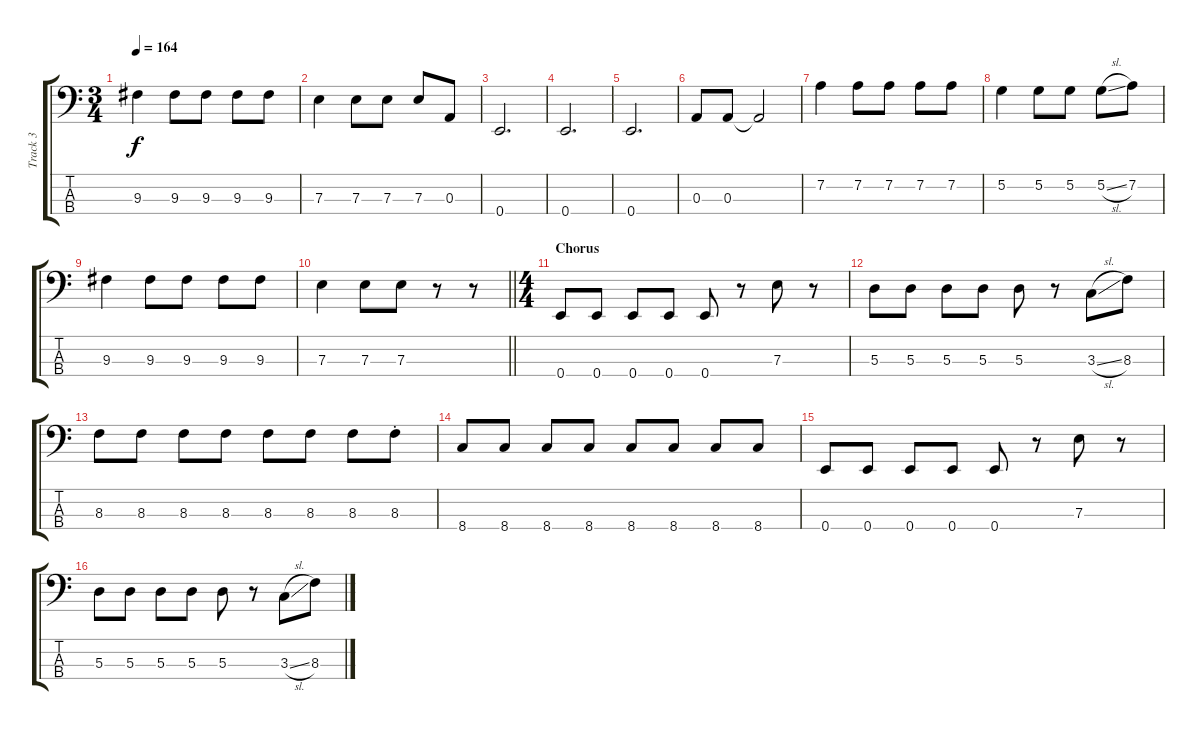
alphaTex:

\track ("Track 3" "Track 3") {instrument electricbassfinger}
\staff {score tabs}
\tuning (G2 D2 A1 E1) {hide}
\ts (3 4)
\tempo 164
\clef f4
\ks c
9.3.4{dy f} 9.3.8 9.3.8 9.3.8 9.3.8 |
7.3.4 7.3.8 7.3.8 7.3.8 0.3.8 |
0.4.2{d} |
0.4.2{d} |
0.4.2{d} |
0.3.8 0.3.8 0.3{t}.2 |
7.2.4 7.2.8 7.2.8 7.2.8 7.2.8 |
5.2.4 5.2.8 5.2.8 5.2{sl}.8 7.2.8 |
9.3.4 9.3.8 9.3.8 9.3.8 9.3.8 |
\barLineRight lightlight
7.3.4 7.3.8 7.3.8 r.8 r.8 |
\ts (4 4)
\section ("" "Chorus")
0.4.8 0.4.8 0.4.8 0.4.8 0.4.8 r.8 7.3.8 r.8 |
5.3.8 5.3.8 5.3.8 5.3.8 5.3.8 r.8 3.3{sl}.8 8.3.8 |
8.3.8 8.3.8 8.3.8 8.3.8 8.3.8 8.3.8 8.3.8 8.3{st}.8 |
8.4.8 8.4.8 8.4.8 8.4.8 8.4.8 8.4.8 8.4.8 8.4.8 |
0.4.8 0.4.8 0.4.8 0.4.8 0.4.8 r.8 7.3.8 r.8 |
5.3.8 5.3.8 5.3.8 5.3.8 5.3.8 r.8 3.3{sl}.8 8.3.8
